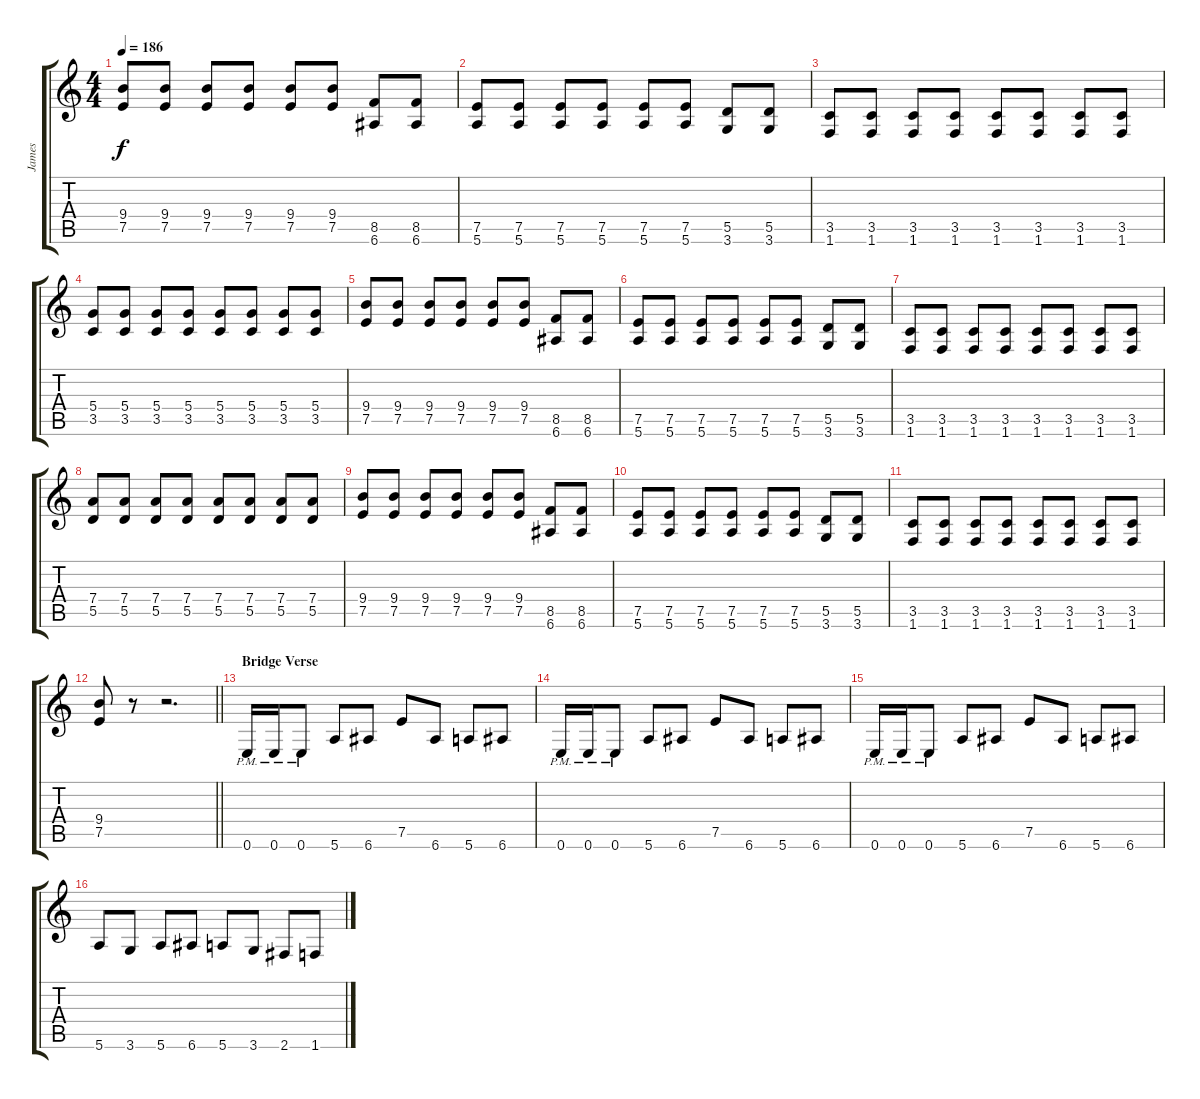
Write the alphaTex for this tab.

\track ("James" "James") {instrument distortionguitar}
\staff {score tabs}
\tuning (E4 B3 G3 D3 A2 E2) {hide}
\ts (4 4)
\tempo 186
\clef g2
\ks c
(9.4 7.5).8{dy f} (9.4 7.5).8 (9.4 7.5).8 (9.4 7.5).8 (9.4 7.5).8 (9.4 7.5).8 (8.5 6.6).8 (8.5 6.6).8 |
(7.5 5.6).8 (7.5 5.6).8 (7.5 5.6).8 (7.5 5.6).8 (7.5 5.6).8 (7.5 5.6).8 (5.5 3.6).8 (5.5 3.6).8 |
(3.5 1.6).8 (3.5 1.6).8 (3.5 1.6).8 (3.5 1.6).8 (3.5 1.6).8 (3.5 1.6).8 (3.5 1.6).8 (3.5 1.6).8 |
(5.4 3.5).8 (5.4 3.5).8 (5.4 3.5).8 (5.4 3.5).8 (5.4 3.5).8 (5.4 3.5).8 (5.4 3.5).8 (5.4 3.5).8 |
(9.4 7.5).8 (9.4 7.5).8 (9.4 7.5).8 (9.4 7.5).8 (9.4 7.5).8 (9.4 7.5).8 (8.5 6.6).8 (8.5 6.6).8 |
(7.5 5.6).8 (7.5 5.6).8 (7.5 5.6).8 (7.5 5.6).8 (7.5 5.6).8 (7.5 5.6).8 (5.5 3.6).8 (5.5 3.6).8 |
(3.5 1.6).8 (3.5 1.6).8 (3.5 1.6).8 (3.5 1.6).8 (3.5 1.6).8 (3.5 1.6).8 (3.5 1.6).8 (3.5 1.6).8 |
(7.4 5.5).8 (7.4 5.5).8 (7.4 5.5).8 (7.4 5.5).8 (7.4 5.5).8 (7.4 5.5).8 (7.4 5.5).8 (7.4 5.5).8 |
(9.4 7.5).8 (9.4 7.5).8 (9.4 7.5).8 (9.4 7.5).8 (9.4 7.5).8 (9.4 7.5).8 (8.5 6.6).8 (8.5 6.6).8 |
(7.5 5.6).8 (7.5 5.6).8 (7.5 5.6).8 (7.5 5.6).8 (7.5 5.6).8 (7.5 5.6).8 (5.5 3.6).8 (5.5 3.6).8 |
(3.5 1.6).8 (3.5 1.6).8 (3.5 1.6).8 (3.5 1.6).8 (3.5 1.6).8 (3.5 1.6).8 (3.5 1.6).8 (3.5 1.6).8 |
\barLineRight lightlight
(9.4 7.5).8 r.8 r.2{d} |
\section ("" "Bridge Verse ")
0.6{pm}.16{volume 6} 0.6{pm}.16 0.6{pm}.8 5.6.8 6.6.8 7.5.8 6.6.8 5.6.8 6.6.8 |
0.6{pm}.16 0.6{pm}.16 0.6{pm}.8 5.6.8 6.6.8 7.5.8 6.6.8 5.6.8 6.6.8 |
0.6{pm}.16 0.6{pm}.16 0.6{pm}.8 5.6.8 6.6.8 7.5.8 6.6.8 5.6.8 6.6.8 |
5.6.8 3.6.8 5.6.8 6.6.8 5.6.8 3.6.8 2.6.8 1.6.8
